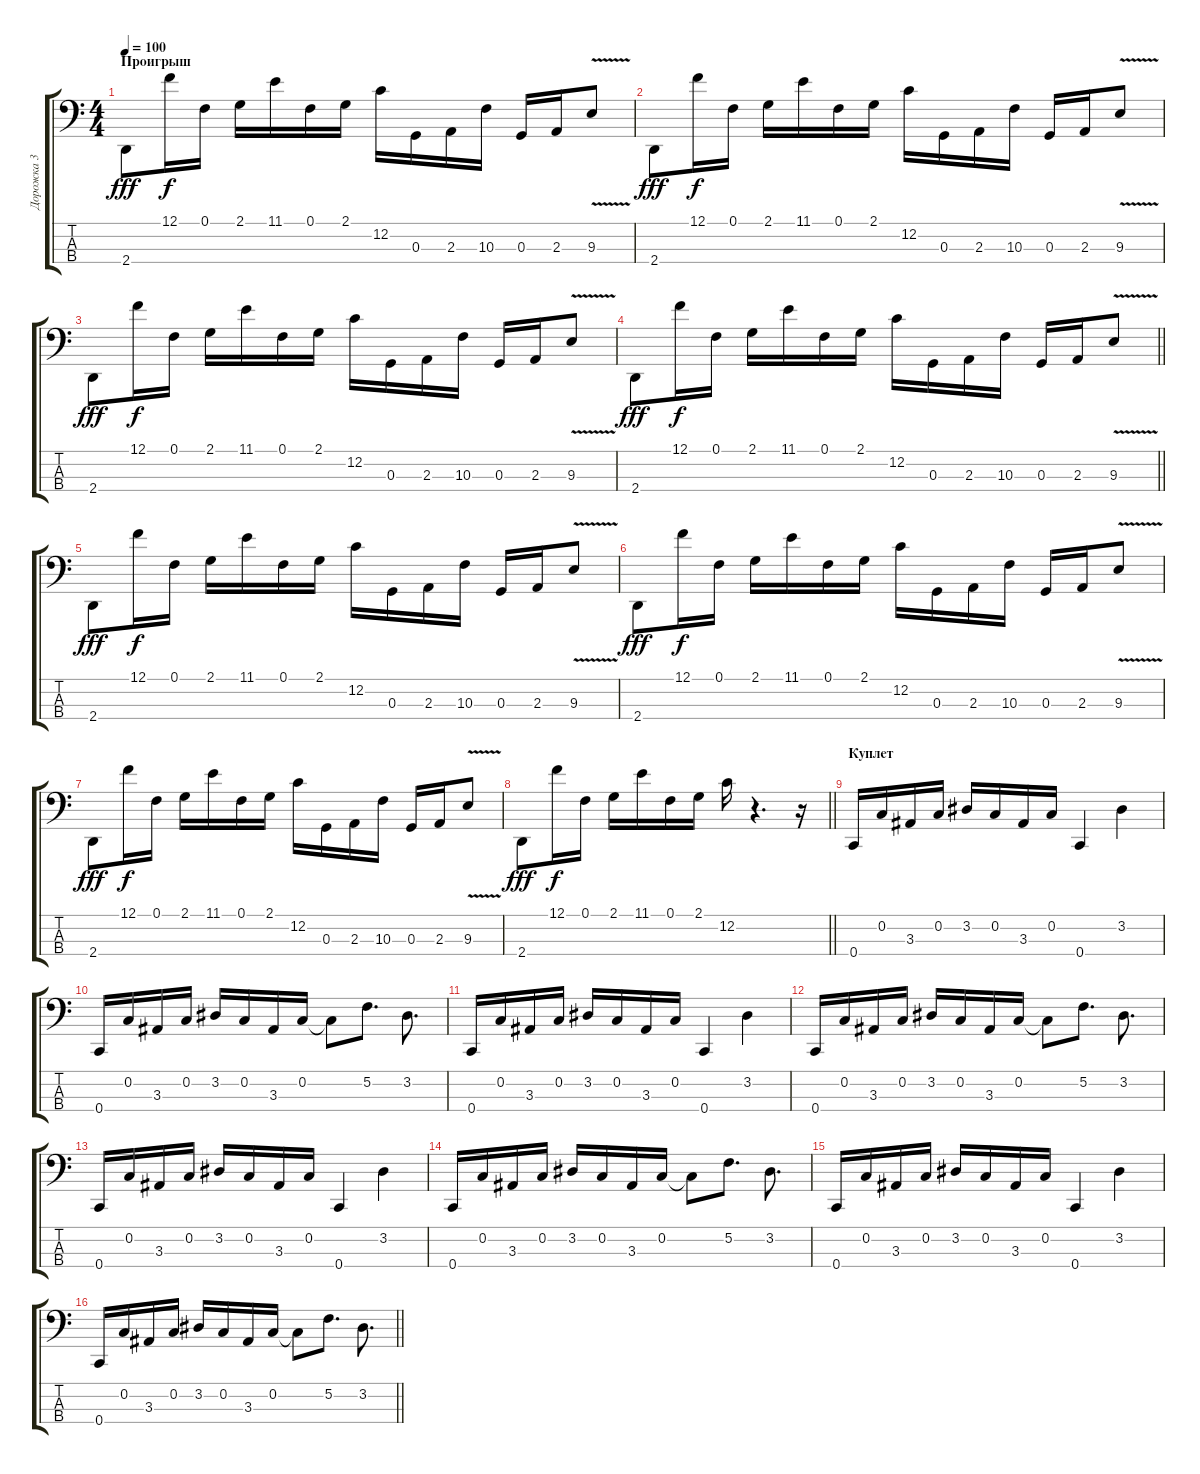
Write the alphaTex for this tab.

\track ("Дорожка 3" "Дорожка 3") {instrument electricbassfinger}
\staff {score tabs}
\tuning (F2 C2 G1 C1) {hide}
\ts (4 4)
\section ("" "Проигрыш")
\tempo 100
\clef f4
\ks c
2.4.8{dy fff} 12.1.16{dy f} 0.1.16 2.1.16 11.1.16 0.1.16 2.1.16 12.2.16 0.3.16 2.3.16 10.3.16 0.3.16 2.3.16 9.3{v}.8 |
2.4.8{dy fff} 12.1.16{dy f} 0.1.16 2.1.16 11.1.16 0.1.16 2.1.16 12.2.16 0.3.16 2.3.16 10.3.16 0.3.16 2.3.16 9.3{v}.8 |
2.4.8{dy fff} 12.1.16{dy f} 0.1.16 2.1.16 11.1.16 0.1.16 2.1.16 12.2.16 0.3.16 2.3.16 10.3.16 0.3.16 2.3.16 9.3{v}.8 |
\barLineRight lightlight
2.4.8{dy fff} 12.1.16{dy f} 0.1.16 2.1.16 11.1.16 0.1.16 2.1.16 12.2.16 0.3.16 2.3.16 10.3.16 0.3.16 2.3.16 9.3{v}.8 |
2.4.8{dy fff} 12.1.16{dy f} 0.1.16 2.1.16 11.1.16 0.1.16 2.1.16 12.2.16 0.3.16 2.3.16 10.3.16 0.3.16 2.3.16 9.3{v}.8 |
2.4.8{dy fff} 12.1.16{dy f} 0.1.16 2.1.16 11.1.16 0.1.16 2.1.16 12.2.16 0.3.16 2.3.16 10.3.16 0.3.16 2.3.16 9.3{v}.8 |
2.4.8{dy fff} 12.1.16{dy f} 0.1.16 2.1.16 11.1.16 0.1.16 2.1.16 12.2.16 0.3.16 2.3.16 10.3.16 0.3.16 2.3.16 9.3{v}.8 |
\barLineRight lightlight
2.4.8{dy fff} 12.1.16{dy f} 0.1.16 2.1.16 11.1.16 0.1.16 2.1.16 12.2.16 r.4{d} r.16 |
\section ("" "Куплет")
0.4.16 0.2.16 3.3.16 0.2.16 3.2.16 0.2.16 3.3.16 0.2.16 0.4.4 3.2.4 |
0.4.16 0.2.16 3.3.16 0.2.16 3.2.16 0.2.16 3.3.16 0.2.16 0.2{t}.8 5.2.8{d} 3.2.8{d} |
0.4.16 0.2.16 3.3.16 0.2.16 3.2.16 0.2.16 3.3.16 0.2.16 0.4.4 3.2.4 |
0.4.16 0.2.16 3.3.16 0.2.16 3.2.16 0.2.16 3.3.16 0.2.16 0.2{t}.8 5.2.8{d} 3.2.8{d} |
0.4.16 0.2.16 3.3.16 0.2.16 3.2.16 0.2.16 3.3.16 0.2.16 0.4.4 3.2.4 |
0.4.16 0.2.16 3.3.16 0.2.16 3.2.16 0.2.16 3.3.16 0.2.16 0.2{t}.8 5.2.8{d} 3.2.8{d} |
0.4.16 0.2.16 3.3.16 0.2.16 3.2.16 0.2.16 3.3.16 0.2.16 0.4.4 3.2.4 |
\barLineRight lightlight
0.4.16 0.2.16 3.3.16 0.2.16 3.2.16 0.2.16 3.3.16 0.2.16 0.2{t}.8 5.2.8{d} 3.2.8{d}
